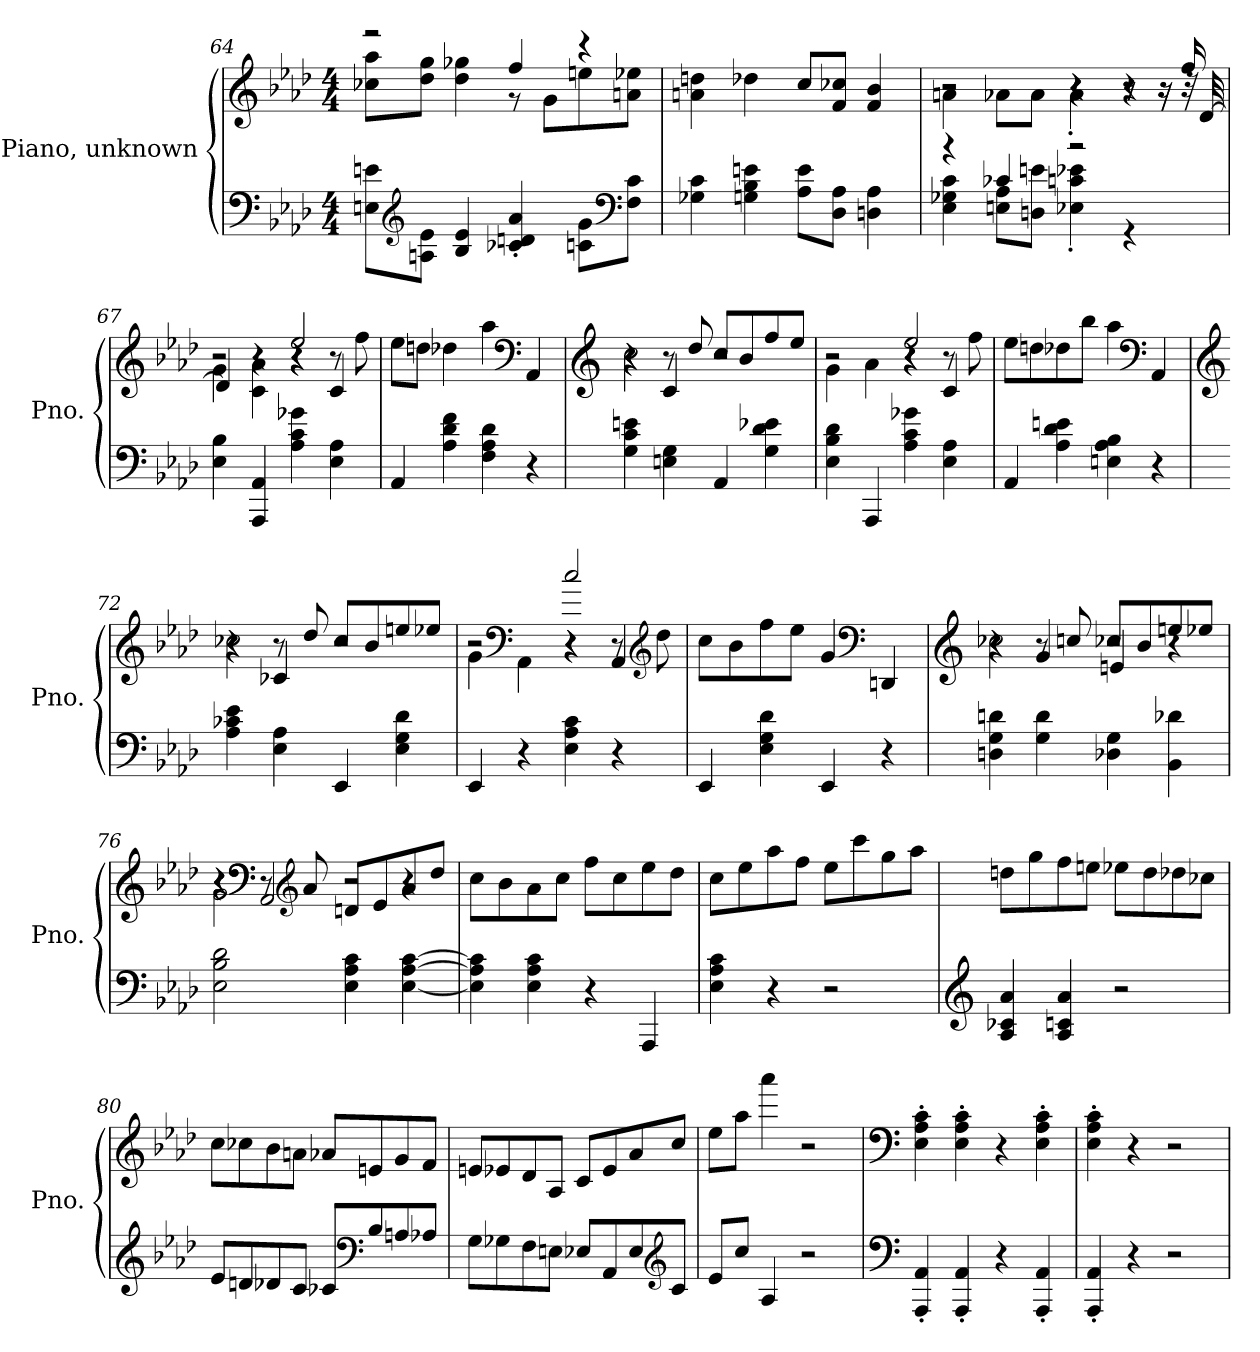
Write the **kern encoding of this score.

**kern	**kern
*part1	*part1
*staff2	*staff1
*I"Piano, unknown	*
*I'Pno.	*
*clefF4	*clefG2
*k[b-e-a-d-]	*k[b-e-a-d-]
*M4/4	*M4/4
=64	=64
*	*^
8En\ 8en\L	2r	8cc-X\ 8aa-\L
*clefG2	*	*
8An\ 8e\J	.	8dd-\ 8gg\J
4B-/ 4e/	.	4dd-\ 4gg-X\
4c-X/' 4dn/' 4a-/'	4ff/	8r
.	.	8g\L
8cn\ 8g\L	4r	8een\
*clefF4	*	*
8F\ 8c\J	.	8an\ 8ee-X\J
*	*v	*v
!!LO:LB:g=z
=65	=65
4G-X\ 4c\	4an\ 4ddn\
4Gn\ 4B-\ 4en\	4dd-X\
8A-\ 8e\L	8cc/L
8D-\ 8A-\J	8f/ 8cc-X/J
4Dn\ 4A-\	4f/ 4b-/
=66	=66
*^	*^
*	*	*	*^
4r	4E-\ 4G-X\ 4c\	2r	4an\	2r
4c-X/	8En\ 8A-\L	.	8a-X\L	.
.	8Dn\ 8en\J	.	8a-\J	.
2r	4E-X\' 4cn\' 4e-X\'	4r	4a-'\	4r
.	4r	8r	4r	8r
.	.	16r	.	16r
.	.	16ff/	.	32r
.	.	.	.	[32d-/
*v	*v	*	*	*
=67	=67	=67	=67
4E-\ 4B-\	2r	4g\	4d-/]
4AAA-/ 4AA-/	.	4c\ 4a-\	4r
4A-\ 4c\ 4g-X\	2ee-/	4r	4r
4E-\ 4A-\	.	8r	4c/
.	.	8ff\	.
*	*v	*v	*v
=68	=68
4AA-/	8ee-\L
.	8ddn\J
4A-\ 4d-\ 4f\	4dd-X\
4F\ 4A-\ 4d-\	4aa-\
*	*clefF4
4r	4AA-/
!!LO:PB:g=z
=69	=69
*	*clefG2
*	*^
*	*	*^
4G\ 4c\ 4en\	4r	2cc\	4r
4En\ 4G\	8r	.	4c/
.	8dd-/	.	.
4AA-/	8cc/L	2r	2r
.	8b-/	.	.
4G\ 4d-\ 4e-X\	8ff/	.	.
.	8ee-/J	.	.
=70	=70	=70	=70
4E-\ 4B-\ 4d-\	2r	4g\	2r
4AAA-/	.	4a-\	.
4A-\ 4c\ 4g-X\	2ee-/	4r	4r
4E-\ 4A-\	.	8r	4c/
.	.	8ff\	.
*	*v	*v	*v
=71	=71
4AA-/	8ee-\L
.	8ddn\
4A-\ 4d-\ 4en\	8dd-X\
.	8bb-\J
4En\ 4A-\ 4B-\	4aa-\
*	*clefF4
4r	4AA-/
=72	=72
*	*clefG2
*	*^
*	*	*^
4A-\ 4c-X\ 4e-\	4r	2cc-X\	4r
4E-\ 4A-\	8r	.	4c-X/
.	8dd-/	.	.
4EE-/	8cc-/L	2r	2r
.	8b-/	.	.
4E-\ 4G\ 4d-\	8een/	.	.
.	8ee-X/J	.	.
!!LO:LB:g=z	!!	!!
=73	=73	=73	=73
4EE-/	2r	4g\	2r
*	*clefF4	*	*
4r	.	4AA-\	.
4E-\ 4A-\ 4c\	2cc/	4r	4r
4r	.	8r	4AA-/
*	*clefG2	*	*
.	.	8dd-\	.
*	*v	*v	*v
=74	=74
4EE-/	8cc\L
.	8b-\
4E-\ 4G\ 4d-\	8ff\
.	8ee-\J
4EE-/	4g/
*	*clefF4
4r	4DDn/
=75	=75
*	*clefG2
*	*^
*	*	*^
4Dn\ 4G\ 4dn\	4r	2cc-X\	4r
4G\ 4d\	8r	.	4g/
.	8ccn/	.	.
4D-X\ 4G\	8cc-X/L	2r	4en/
.	8b-/	.	.
4BB-\ 4d-X\	8een/	.	4r
.	8ee-X/J	.	.
!!LO:LB:g=z	!!	!!
=76	=76	=76	=76
2E-\ 2B-\ 2d-\	4r	2g\	4r
*	*clefF4	*	*
.	8r	.	2AA-/
*	*clefG2	*	*
.	8a-/	.	.
4E-\ 4A-\ 4c\	8dn/L	2r	.
.	8e-/	.	.
[4E-\ [4A-\ [4c\	8a-/	.	4r
.	8dd-/J	.	.
*	*v	*v	*v
=77	=77
4E-\] 4A-\] 4c\]	8cc\L
.	8b-\
4E-\ 4A-\ 4c\	8a-\
.	8cc\J
4r	8ff\L
.	8cc\
4AAA-/	8ee-\
.	8dd-\J
=78	=78
4E-\ 4A-\ 4c\	8cc\L
.	8ee-\
4r	8aa-\
.	8ff\J
2r	8ee-\L
.	8ccc\
.	8gg\
.	8aa-\J
=79	=79
*clefG2	*
4A-/ 4c-X/ 4a-/	8ddn\L
.	8gg\
4A-/ 4cn/ 4a-/	8ff\
.	8een\J
2r	8ee-X\L
.	8dd\
.	8dd-X\
.	8cc-X\J
!!LO:LB:g=z
=80	=80
8e-/L	8cc\L
8dn/	8cc-X\
8d-X/	8b-\
8c/J	8an\J
8c-X/L	8a-X/L
*clefF4	*
8B-/	8en/
8An/	8g/
8A-X/J	8f/J
=81	=81
8G\L	8en/L
8G-X\	8e-X/
8F\	8d-/
8En\J	8A-/J
8E-X/L	8c/L
8AA-/	8e-/
8E-/	8a-/
*clefG2	*
8c/J	8cc/J
=82	=82
8e-/L	8ee-\L
8cc/J	8aa-\J
4A-/	4aaa-\
2r	2r
=83	=83
*clefF4	*clefF4
4AAA-/' 4AA-/'	4E-\' 4A-\' 4c\'
4AAA-/' 4AA-/'	4E-\' 4A-\' 4c\'
4r	4r
4AAA-/' 4AA-/'	4E-\' 4A-\' 4c\'
=84	=84
4AAA-/' 4AA-/'	4E-\' 4A-\' 4c\'
4r	4r
2r	2r
=	=
*-	*-
